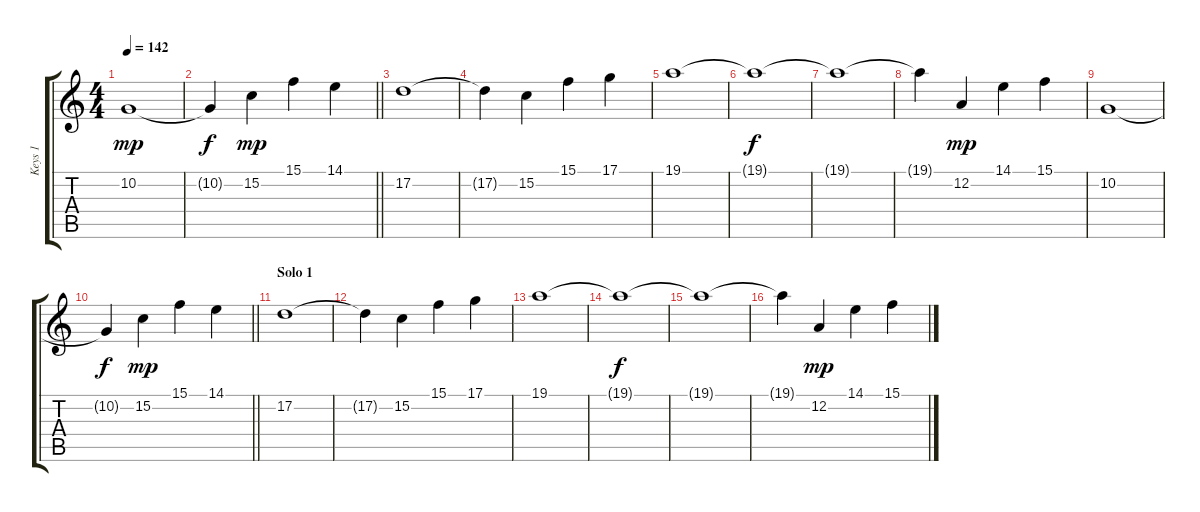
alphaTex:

\track ("Keys 1" "Keys 1") {instrument pad4choir}
\staff {score tabs}
\tuning (D4 A3 F3 C3 G2 D2) {hide}
\ts (4 4)
\tempo 142
\clef g2
\ks c
10.2.1{dy mp} |
\barLineRight lightlight
10.2{t}.4{dy f} 15.2.4{dy mp} 15.1.4 14.1.4 |
17.2.1 |
17.2{t}.4 15.2.4 15.1.4 17.1.4 |
19.1.1 |
19.1{t}.1{dy f} |
19.1{t}.1 |
19.1{t}.4 12.2.4{dy mp} 14.1.4 15.1.4 |
10.2.1 |
\barLineRight lightlight
10.2{t}.4{dy f} 15.2.4{dy mp} 15.1.4 14.1.4 |
\section ("" "Solo 1")
17.2.1 |
17.2{t}.4 15.2.4 15.1.4 17.1.4 |
19.1.1 |
19.1{t}.1{dy f} |
19.1{t}.1 |
19.1{t}.4 12.2.4{dy mp} 14.1.4 15.1.4
